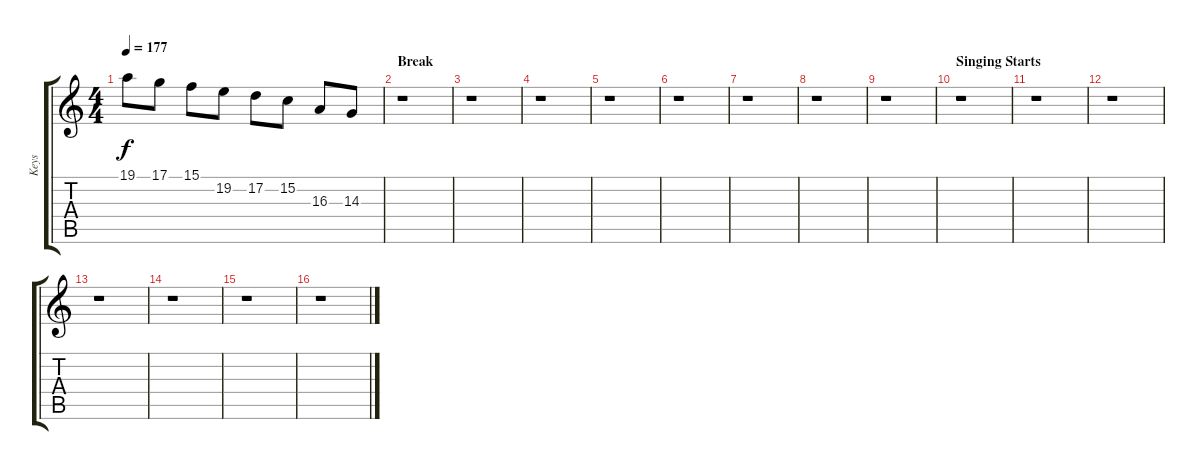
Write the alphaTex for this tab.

\track ("Keys" "Keys") {instrument lead1square}
\staff {score tabs}
\tuning (D4 A3 F3 C3 G2 D2) {hide}
\ts (4 4)
\tempo 177
\clef g2
\ks c
19.1.8{dy f} 17.1.8 15.1.8 19.2.8 17.2.8 15.2.8 16.3.8 14.3.8 |
\section ("" "Break")
r.1 |
r.1 |
r.1 |
r.1 |
r.1 |
r.1 |
r.1 |
r.1 |
\section ("" "Singing Starts")
r.1 |
r.1 |
r.1 |
r.1 |
r.1 |
r.1 |
r.1
